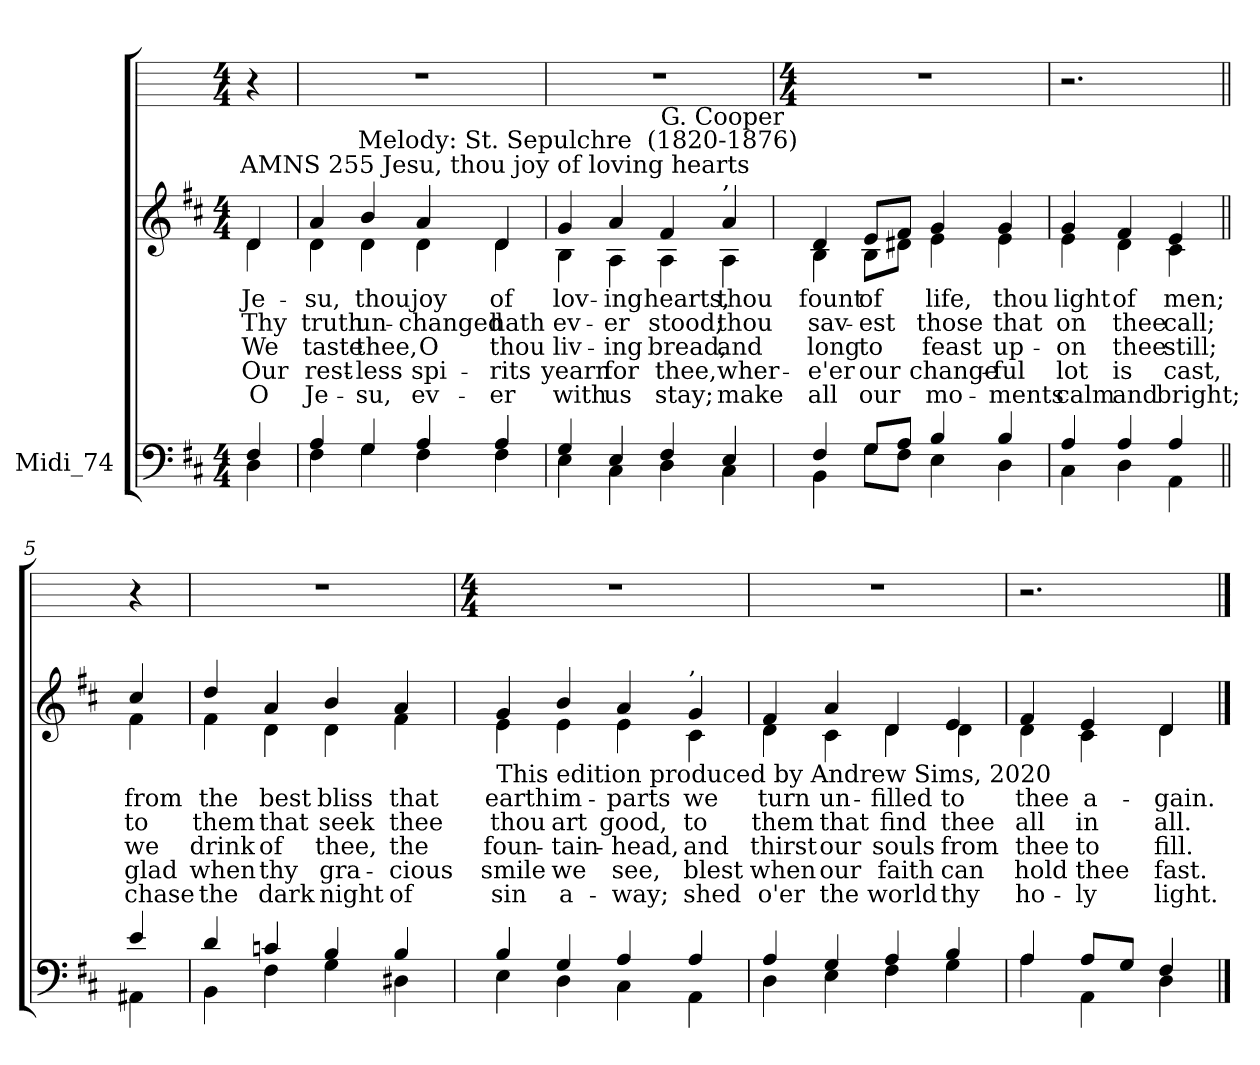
**kern	**kern	**text	**text	**text	**text	**text	**kern
*part3	*part2	*part2	*part2	*part2	*part2	*part2	*part1
*staff3	*staff2	*staff2	*staff2	*staff2	*staff2	*staff2	*staff1
*I"Midi_74	*	*	*	*	*	*	*
*clefF4	*clefG2	*	*	*	*	*	*
*k[f#c#]	*k[f#c#]	*	*	*	*	*	*
*D:	*D:	*	*	*	*	*	*
*M4/4	*M4/4	*	*	*	*	*	*M4/4
=	=	=	=	=	=	=	=
*^	*	*	*	*	*	*	*
!	!	!LO:TX:a:cj:t=Latin, tr.\nRay Palmer (1808-1887)	!	!	!	!	!	!
!	!	!	!LO:LY:b	!LO:LY:b	!LO:LY:b	!LO:LY:b	!LO:LY:b	!
*	*	*^	*	*	*	*	*	*
4F#/	4D\	4d/	4d\	Je-	-Thy	We	Our	O	4r
=1	=1	=1	=1	=1	=1	=1	=1	=1	=1
!	!	!	!	!LO:LY:b	!LO:LY:b	!LO:LY:b	!LO:LY:b	!LO:LY:b	!
4A/	4F#\	4a/	4d\	su,	truth	taste	rest-	-Je-	1r
!	!	!	!	!LO:LY:b	!LO:LY:b	!LO:LY:b	!LO:LY:b	!LO:LY:b	!
4G/	4G\	4b/	4d\	-thou	un-	-thee,	less	su,	.
!	!	!	!	!LO:LY:b	!LO:LY:b	!LO:LY:b	!LO:LY:b	!LO:LY:b	!
4A/	4F#\	4a/	4d\	joy	changed	O	spi-	-ev-	.
!	!	!LO:TX:a:cj:t=AMNS 255 Jesu, thou joy of loving hearts	!	!	!	!	!	!	!
!	!	!LO:TX:a:cj:t=Melody&colon; St. Sepulchre	!	!	!	!	!	!	!
!	!	!	!	!LO:LY:b	!LO:LY:b	!LO:LY:b	!LO:LY:b	!LO:LY:b	!
4A/	4F#\	4d/	4d\	-of	hath	thou	rits	er	.
=2	=2	=2	=2	=2	=2	=2	=2	=2	=2
!	!	!	!	!LO:LY:b	!LO:LY:b	!LO:LY:b	!LO:LY:b	!LO:LY:b	!
4G/	4E\	4g/	4B\	lov-	-ev-	-liv-	-yearn	with	1r
!	!	!	!	!LO:LY:b	!LO:LY:b	!LO:LY:b	!LO:LY:b	!LO:LY:b	!
4E/	4C#\	4a/	4A\	ing	er	ing	for	us	.
!	!	!	!	!LO:LY:b	!LO:LY:b	!LO:LY:b	!LO:LY:b	!LO:LY:b	!
4F#/	4D\	4f#/	4A\	hearts,	stood;	bread,	thee,	stay;	.
!	!	!LO:TX:a:t=,	!	!	!	!	!	!	!
!	!	!LO:TX:a:cj:t=G. Cooper\n(1820-1876)	!	!	!	!	!	!	!
!	!	!	!	!LO:LY:b	!LO:LY:b	!LO:LY:b	!LO:LY:b	!LO:LY:b	!
4E/	4C#\	4a/	4A\	thou	thou	and	wher-	-make	.
!!LO:LB:g=z
=3	=3	=3	=3	=3	=3	=3	=3	=3	=3
*	*	*	*	*	*	*	*	*	*M4/4
!	!	!	!	!LO:LY:b	!LO:LY:b	!LO:LY:b	!LO:LY:b	!LO:LY:b	!
4F#/	4BB\	4d/	4B\	fount	sav-	-long	e'er	all	1r
!	!	!	!	!LO:LY:b	!LO:LY:b	!LO:LY:b	!LO:LY:b	!LO:LY:b	!
8G/L	8G\L	8e/L	8B\L	of	est	to	our	our	.
8A/J	8F#\J	8f#/J	8d#X\J	.	.	.	.	.	.
!	!	!	!	!LO:LY:b	!LO:LY:b	!LO:LY:b	!LO:LY:b	!LO:LY:b	!
4B/	4E\	4g/	4e\	life,	those	feast	change-	-mo-	.
!	!	!	!	!LO:LY:b	!LO:LY:b	!LO:LY:b	!LO:LY:b	!LO:LY:b	!
4B/	4D\	4g/	4e\	-thou	that	up-	-ful	ments	.
=4	=4	=4	=4	=4	=4	=4	=4	=4	=4
!	!	!	!	!LO:LY:b	!LO:LY:b	!LO:LY:b	!LO:LY:b	!LO:LY:b	!
4A/	4C#\	4g/	4e\	light	on	on	lot	calm	2.r
!	!	!	!	!LO:LY:b	!LO:LY:b	!LO:LY:b	!LO:LY:b	!LO:LY:b	!
4A/	4D\	4f#/	4d\	of	thee	thee	is	and	.
!	!	!	!	!LO:LY:b	!LO:LY:b	!LO:LY:b	!LO:LY:b	!LO:LY:b	!
4A/	4AA\	4e/	4c#\	men;	call;	still;	cast,	bright;	.
=5||	=5||	=5||	=5||	=5||	=5||	=5||	=5||	=5||	=5||
!	!	!	!	!LO:LY:b	!LO:LY:b	!LO:LY:b	!LO:LY:b	!LO:LY:b	!
4e/	4AA#X\	4cc#/	4f#\	from	to	we	glad	chase	4r
=6	=6	=6	=6	=6	=6	=6	=6	=6	=6
!	!	!	!	!LO:LY:b	!LO:LY:b	!LO:LY:b	!LO:LY:b	!LO:LY:b	!
4d/	4BB\	4dd/	4f#\	the	them	drink	when	the	1r
!	!	!	!	!LO:LY:b	!LO:LY:b	!LO:LY:b	!LO:LY:b	!LO:LY:b	!
4cn/	4F#\	4a/	4d\	best	that	of	thy	dark	.
!	!	!	!	!LO:LY:b	!LO:LY:b	!LO:LY:b	!LO:LY:b	!LO:LY:b	!
4B/	4G\	4b/	4d\	bliss	seek	thee,	gra-	-night	.
!	!	!	!	!LO:LY:b	!LO:LY:b	!LO:LY:b	!LO:LY:b	!LO:LY:b	!
4B/	4D#X\	4a/	4f#\	that	thee	the	cious	of	.
!!LO:LB:g=z
=7	=7	=7	=7	=7	=7	=7	=7	=7	=7
*	*	*	*	*	*	*	*	*	*M4/4
!	!	!LO:TX:b:t=This edition produced by Andrew Sims, 2020	!	!	!	!	!	!	!
!	!	!	!	!LO:LY:b	!LO:LY:b	!LO:LY:b	!LO:LY:b	!LO:LY:b	!
4B/	4E\	4g/	4e\	earth	thou	foun-	-smile	sin	1r
!	!	!	!	!LO:LY:b	!LO:LY:b	!LO:LY:b	!LO:LY:b	!LO:LY:b	!
4G/	4D\	4b/	4e\	im-	-art	tain-	-we	a-	.
!	!	!	!	!LO:LY:b	!LO:LY:b	!LO:LY:b	!LO:LY:b	!LO:LY:b	!
4A/	4C#\	4a/	4e\	-parts	good,	head,	see,	way;	.
!	!	!LO:TX:a:t=,	!	!	!	!	!	!	!
!	!	!	!	!LO:LY:b	!LO:LY:b	!LO:LY:b	!LO:LY:b	!LO:LY:b	!
4A/	4AA\	4g/	4c#\	we	to	and	blest	shed	.
=8	=8	=8	=8	=8	=8	=8	=8	=8	=8
!	!	!	!	!LO:LY:b	!LO:LY:b	!LO:LY:b	!LO:LY:b	!LO:LY:b	!
4A/	4D\	4f#/	4d\	turn	them	thirst	when	o'er	1r
!	!	!	!	!LO:LY:b	!LO:LY:b	!LO:LY:b	!LO:LY:b	!LO:LY:b	!
4G/	4E\	4a/	4c#\	un-	-that	our	our	the	.
!	!	!	!	!LO:LY:b	!LO:LY:b	!LO:LY:b	!LO:LY:b	!LO:LY:b	!
4A/	4F#\	4d/	4d\	filled	find	souls	faith	world	.
!	!	!	!	!LO:LY:b	!LO:LY:b	!LO:LY:b	!LO:LY:b	!LO:LY:b	!
4B/	4G\	4e/	4d\	to	thee	from	can	thy	.
=9	=9	=9	=9	=9	=9	=9	=9	=9	=9
!	!	!	!	!LO:LY:b	!LO:LY:b	!LO:LY:b	!LO:LY:b	!LO:LY:b	!
4A/	4A\	4f#/	4d\	thee	all	thee	hold	ho-	2.r
!	!	!	!	!LO:LY:b	!LO:LY:b	!LO:LY:b	!LO:LY:b	!LO:LY:b	!
8A/L	4AA\	4e/	4c#\	-a-	-in	to	thee	ly	.
8G/J	.	.	.	.	.	.	.	.	.
!	!	!	!	!LO:LY:b	!LO:LY:b	!LO:LY:b	!LO:LY:b	!LO:LY:b	!
4F#/	4D\	4d/	4d\	gain.	all.	fill.	fast.	light.	.
*v	*v	*	*	*	*	*	*	*	*
*	*v	*v	*	*	*	*	*	*
==	==	==	==	==	==	==	==
*-	*-	*-	*-	*-	*-	*-	*-
